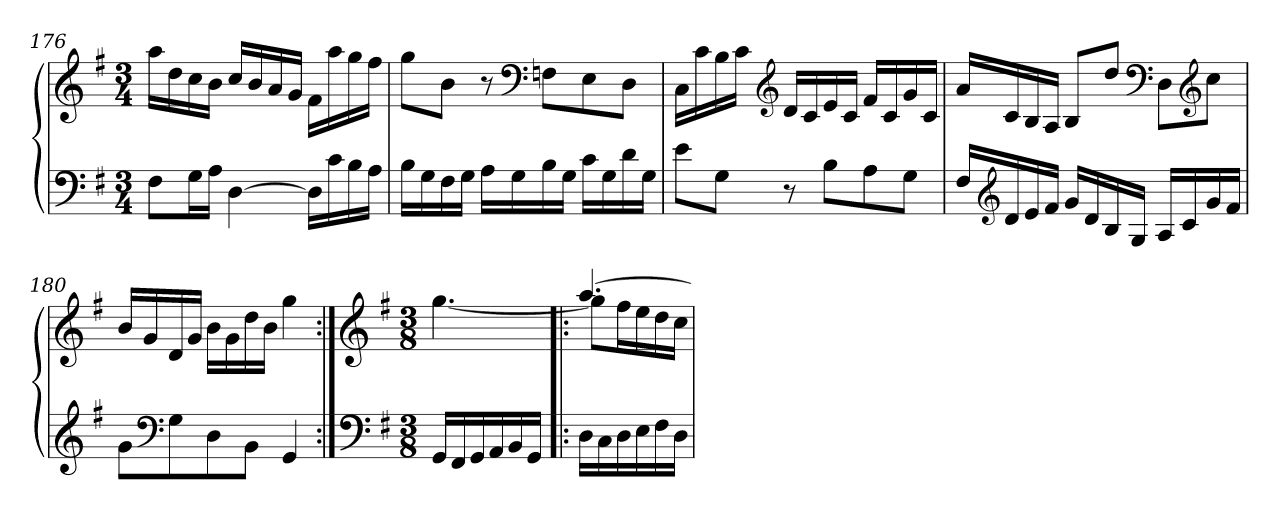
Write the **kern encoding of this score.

**kern	**kern
*part1	*part1
*staff2	*staff1
!!LO:LB:g=z
*clefF4	*clefG2
*k[f#]	*k[f#]
*G:	*G:
*M3/4	*M3/4
=176	=176
8F#\L	16aa\LL
.	16dd\
16G\L	16cc\
16A\JJ	16b\JJ
[4D\	16cc/LL
.	16b/
.	16a/
.	16g/JJ
16D\LL]	16f#\LL
16c\	16aa\
16B\	16gg\
16A\JJ	16ff#\JJ
=177	=177
16B\LL	8gg\L
16G\	.
16F#\	8b\J
16G\JJ	.
16A\LL	8r
16G\	.
*	*clefF4
16B\	8Fn\L
16G\JJ	.
16c\LL	8E\
16G\	.
16d\	8D\J
16G\JJ	.
=178	=178
8e\L	16C\LL
.	16c\
8G\J	16B\
.	16c\JJ
*	*clefG2
8r	16d/LL
.	16c/
8B\L	16e/
.	16c/JJ
8A\	16f#/LL
.	16c/
8G\J	16g/
.	16c/JJ
!!LO:LB:g=z
=179	=179
16F#/LL	16a/LL
*clefG2	*
16d/	16c/
16e/	16B/
16f#/JJ	16A/JJ
16g/LL	8B/L
16d/	.
16B/	8dd/J
16G/JJ	.
*	*clefF4
16A/LL	8D\L
16c/	.
*	*clefG2
16g/	8cc\J
16f#/JJ	.
=180	=180
8g\L	16b/LL
.	16g/
*clefF4	*
8G\	16d/
.	16g/JJ
8D\	16b\LL
.	16g\
8BB\J	16dd\
.	16b\JJ
4GG/	4gg\
!!LO:PB:g=z
=181:|!	=181:|!
*clefF4	*clefG2
*k[f#]	*k[f#]
*G:	*G:
*M3/8	*M3/8
*	*MM90
*	*^
16GG/LL	4.ryy	[4.gg\
16FF#/	.	.
16GG/	.	.
16AA/	.	.
16BB/	.	.
16GG/JJ	.	.
=182!|:	=182!|:	=182!|:
16D\LL	[4.aa/	8gg\L]
16C\	.	.
16D\	.	16ff#\L
16E\	.	16ee\
16F#\	.	16dd\
16D\JJ	.	16cc\JJ
*	*v	*v
=	=
*-	*-
